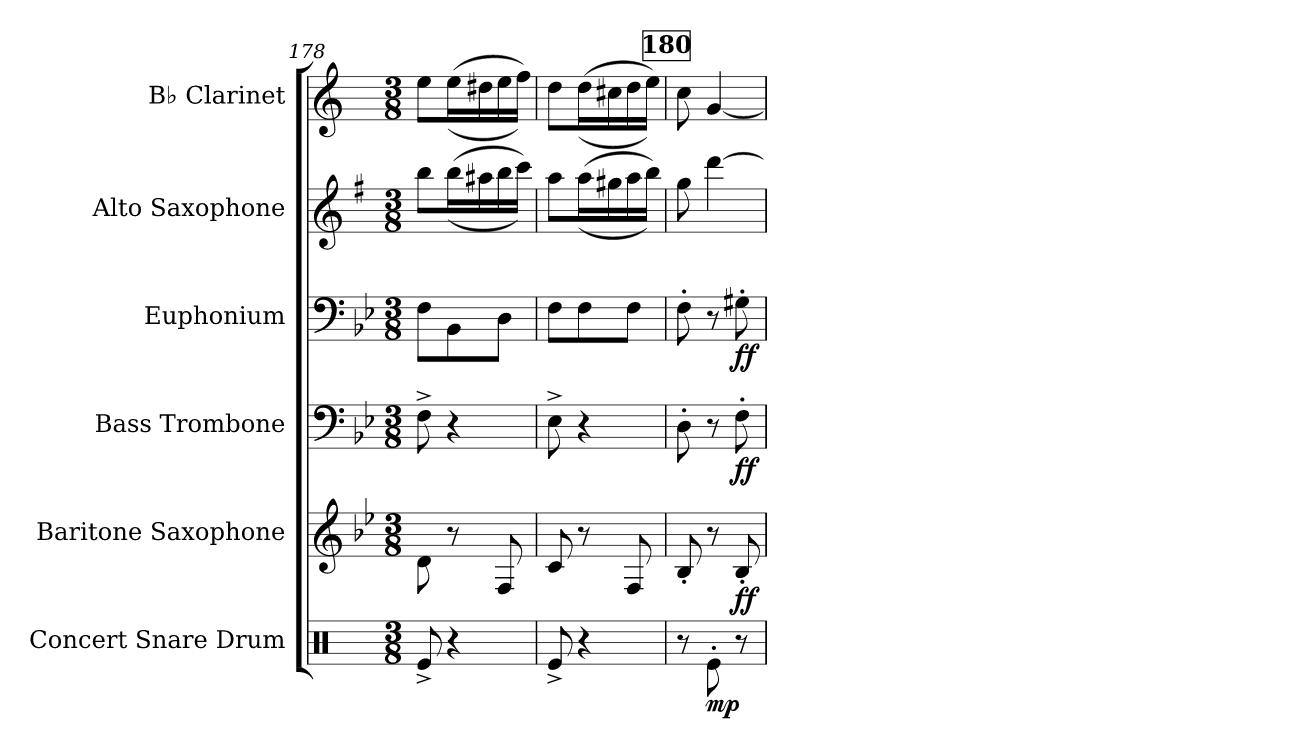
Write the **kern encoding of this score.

**kern	**dynam	**kern	**dynam	**kern	**dynam	**kern	**dynam	**kern	**kern
*part6	*part6	*part5	*part5	*part4	*part4	*part3	*part3	*part2	*part1
*staff6	*staff6	*staff5	*staff5	*staff4	*staff4	*staff3	*staff3	*staff2	*staff1
*I"Concert Snare Drum	*	*I"Baritone Saxophone	*	*I"Bass Trombone	*	*I"Euphonium	*	*I"Alto Saxophone	*I"B♭ Clarinet
*I'Con. Sn.	*	*I'Bar. Sax.	*	*I'B. Tbn.	*	*I'Euph.	*	*I'A. Sax.	*I'B♭ Cl.
*clefX	*	*clefG2	*	*clefF4	*	*clefF4	*	*clefG2	*clefG2
*	*	*ITrd12c21	*	*	*	*	*	*ITrd5c9	*ITrd1c2
*k[]	*	*k[b-e-]	*	*k[b-e-]	*	*k[b-e-]	*	*k[b-e-]	*k[b-e-]
*M3/8	*	*M3/8	*	*M3/8	*	*M3/8	*	*M3/8	*M3/8
=178	=178	=178	=178	=178	=178	=178	=178	=178	=178
8Re^/	.	8D\	.	8F^\	.	8F\L	.	8dd\L	8dd\L
4r	.	8r	.	4r	.	8BB-\	.	(>(>16dd\L	(>(>16dd\L
.	.	.	.	.	.	.	.	16cc#X\	16cc#X\
.	.	8FF/	.	.	.	8D\J	.	16dd\	16dd\
.	.	.	.	.	.	.	.	16ee-\JJ))	16ee-\JJ))
=179	=179	=179	=179	=179	=179	=179	=179	=179	=179
8Re^/	.	8C/	.	8E-^\	.	8F\L	.	8cc\L	8cc\L
4r	.	8r	.	4r	.	8F\	.	(>(>16cc\L	(>(>16cc\L
.	.	.	.	.	.	.	.	16bn\	16bn\
.	.	8FF/	.	.	.	8F\J	.	16cc\	16cc\
.	.	.	.	.	.	.	.	16dd\JJ))	16dd\JJ))
!!LO:PB:g=z
!!LO:REH:place=s1:a:B:fs=14:t=180
=180	=180	=180	=180	=180	=180	=180	=180	=180	=180
8r	.	8BB-'/	.	8D'\	.	8F'\	.	8b-\	8b-\
!	!LO:DY:b	!	!	!	!	!	!	!	!
8Re'\	mp	8r	.	8r	.	8r	.	[4ff\	[4f/
!	!	!	!LO:DY:b	!	!	!	!	!	!
!	!	!	!LO:DY:n=1:b	!	!LO:DY:b	!	!	!	!
!	!	!	!	!	!LO:DY:n=1:b	!	!LO:DY:b	!	!
!	!	!	!	!	!	!	!LO:DY:n=1:b	!	!
8r	.	8BB-'/	f f	8F'\	f f	8G#X'\	f f	.	.
=	=	=	=	=	=	=	=	=	=
*-	*-	*-	*-	*-	*-	*-	*-	*-	*-
